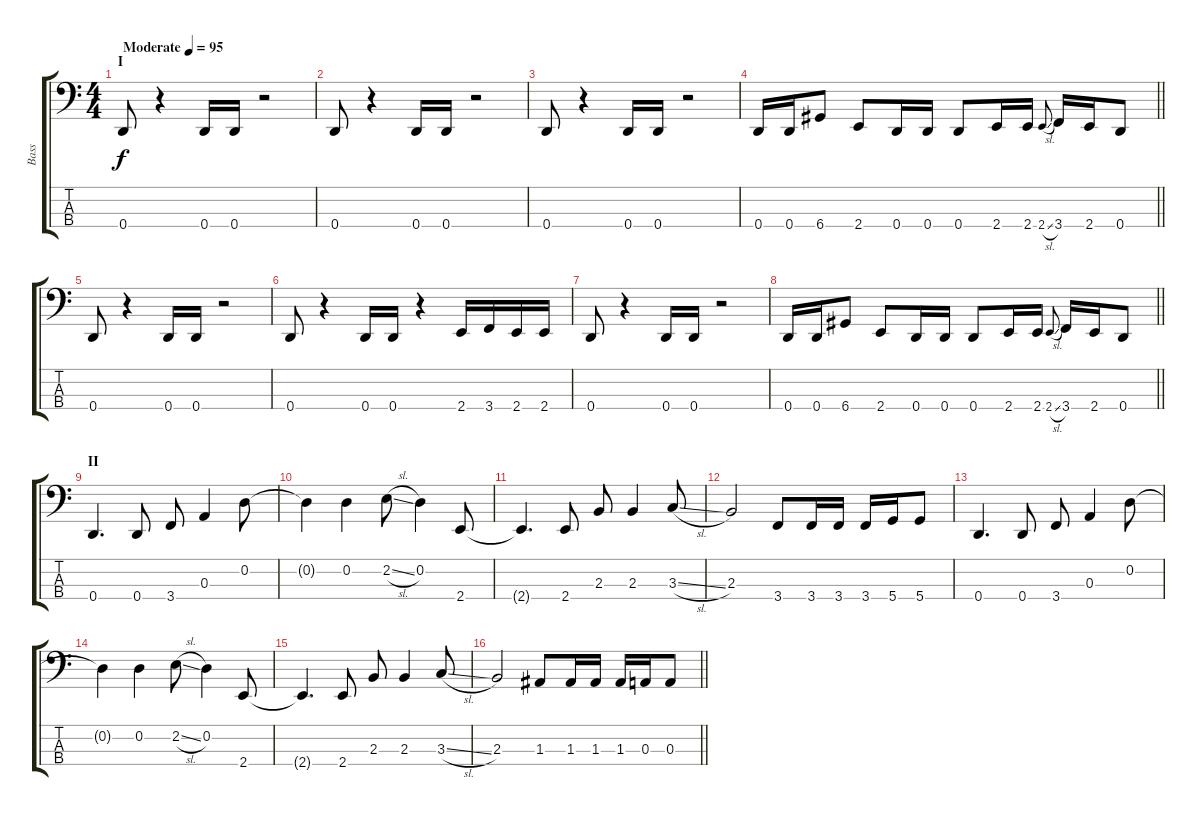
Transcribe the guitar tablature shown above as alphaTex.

\track ("Bass" "Bass") {instrument electricbassfinger}
\staff {score tabs}
\tuning (G2 D2 A1 D1) {hide}
\ts (4 4)
\section ("" "I")
\tempo (95 "Moderate")
\clef f4
\ks c
0.4.8{dy f instrument electricbassfinger} r.4 0.4.16 0.4.16 r.2 |
0.4.8 r.4 0.4.16 0.4.16 r.2 |
0.4.8 r.4 0.4.16 0.4.16 r.2 |
\barLineRight lightlight
0.4.16 0.4.16 6.4.8 2.4.8 0.4.16 0.4.16 0.4.8 2.4.16 2.4.16 2.4{sl}.8{gr onbeat} 3.4.16 2.4.16 0.4.8 |
0.4.8 r.4 0.4.16 0.4.16 r.2 |
0.4.8 r.4 0.4.16 0.4.16 r.4 2.4.16 3.4.16 2.4.16 2.4.16 |
0.4.8 r.4 0.4.16 0.4.16 r.2 |
\barLineRight lightlight
0.4.16 0.4.16 6.4.8 2.4.8 0.4.16 0.4.16 0.4.8 2.4.16 2.4.16 2.4{sl}.8{gr onbeat} 3.4.16 2.4.16 0.4.8 |
\section ("" "II")
0.4.4{d} 0.4.8 3.4.8 0.3.4 0.2.8 |
0.2{t}.4 0.2.4 2.2{sl}.8 0.2.4 2.4.8 |
2.4{t}.4{d} 2.4.8 2.3.8 2.3.4 3.3{sl}.8 |
2.3.2 3.4.8 3.4.16 3.4.16 3.4.16 5.4.16 5.4.8 |
0.4.4{d} 0.4.8 3.4.8 0.3.4 0.2.8 |
0.2{t}.4 0.2.4 2.2{sl}.8 0.2.4 2.4.8 |
2.4{t}.4{d} 2.4.8 2.3.8 2.3.4 3.3{sl}.8 |
\barLineRight lightlight
2.3.2 1.3.8 1.3.16 1.3.16 1.3.16 0.3.16 0.3.8
